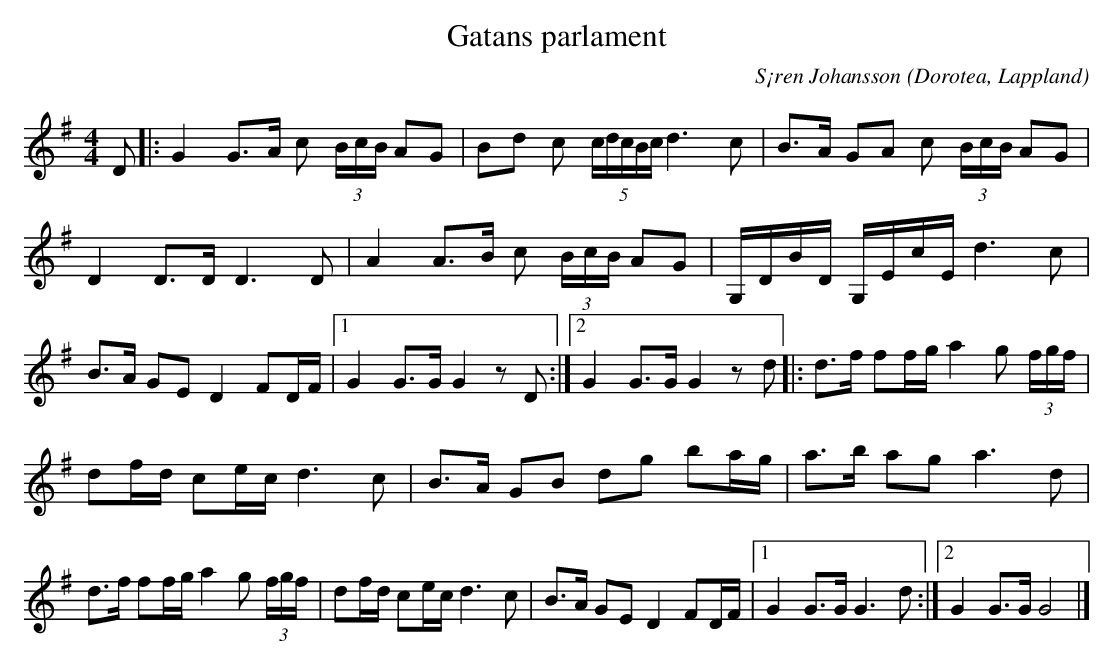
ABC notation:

X:1
T:Gatans parlament
C:S¡ren Johansson
O:Dorotea, Lappland
M:4/4
L:1/16
K:G
D2|:G4 G3A c2 (3BcB A2G2|B2d2 c2 (5cdcBc d6 c2|B3A G2A2 c2 (3BcB A2G2|D4 D3D D6 D2|A4 A3B c2 (3BcB A2G2|G,DBD G,EcE d6 c2|B3A G2E2 D4 F2DF|1G4 G3G G4 z2 D2 :|2G4 G3G G4 z2 d2|:d3f f2fg a4 g2 (3fgf|d2fd c2ec d6 c2|B3A G2B2 d2g2 b2ag|a3b a2g2 a6 d2|d3f f2fg a4 g2 (3fgf|d2fd c2ec d6 c2|B3A G2E2 D4 F2DF|1 G4 G3G G6 d2:|2G4 G3G G8|]
